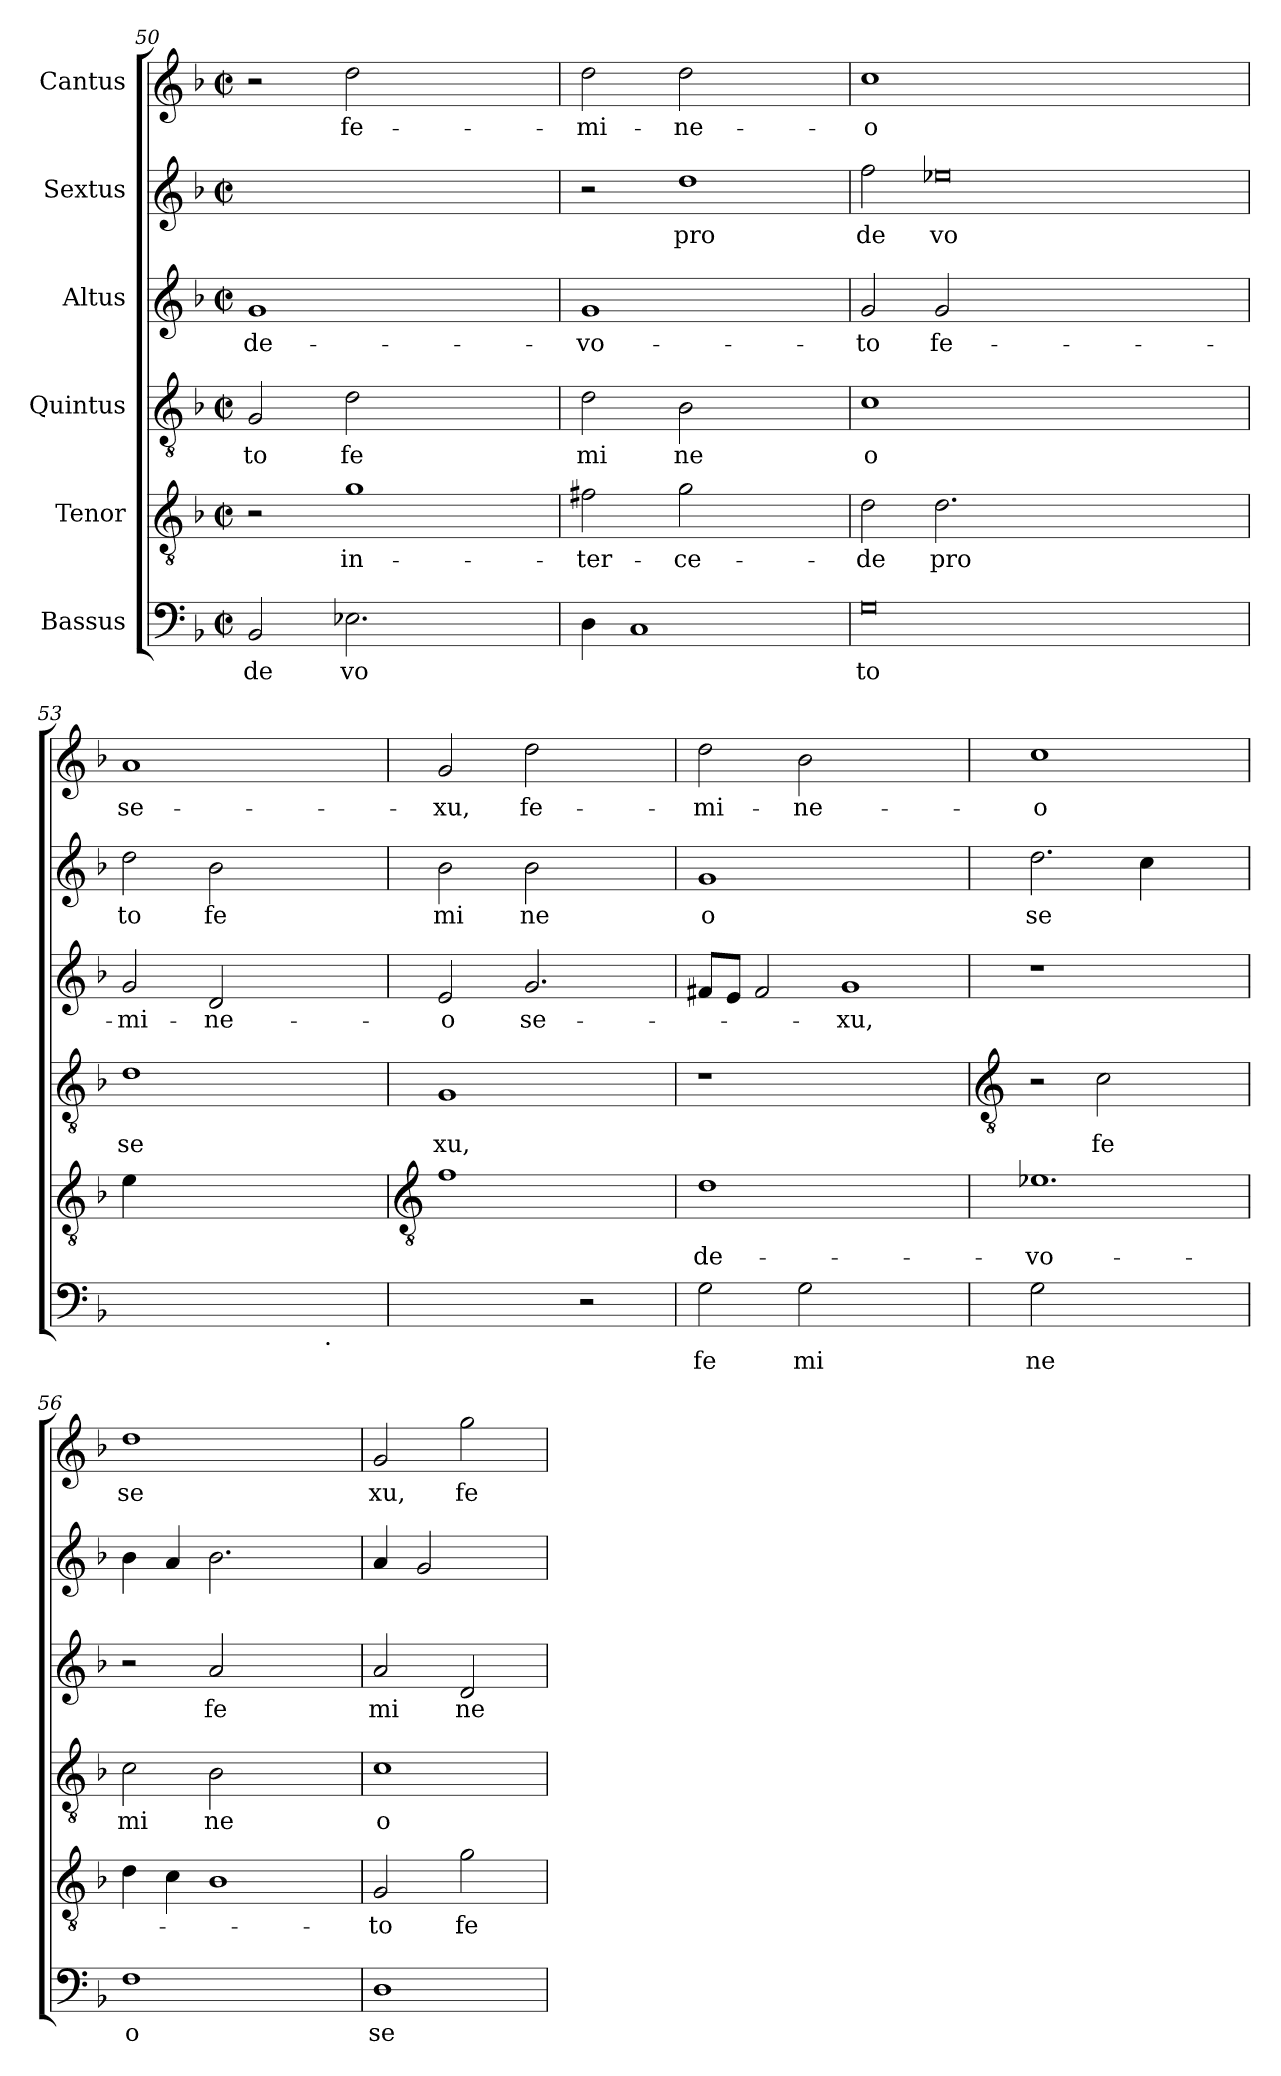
**kern	**text	**kern	**text	**kern	**text	**kern	**text	**kern	**text	**kern	**text
*part6	*part6	*part5	*part5	*part4	*part4	*part3	*part3	*part2	*part2	*part1	*part1
*staff6	*staff6	*staff5	*staff5	*staff4	*staff4	*staff3	*staff3	*staff2	*staff2	*staff1	*staff1
*I"Bassus	*	*I"Tenor	*	*I"Quintus	*	*I"Altus	*	*I"Sextus	*	*I"Cantus	*
!!LO:LB:g=z
*clefF4	*	*clefGv2	*	*clefGv2	*	*clefG2	*	*clefG2	*	*clefG2	*
*k[b-]	*	*k[b-]	*	*k[b-]	*	*k[b-]	*	*k[b-]	*	*k[b-]	*
*F:	*	*F:	*	*F:	*	*F:	*	*F:	*	*F:	*
*M2/2	*	*M2/2	*	*M2/2	*	*M2/2	*	*M2/2	*	*M2/2	*
*met(c|)	*	*met(c|)	*	*met(c|)	*	*met(c|)	*	*met(c|)	*	*met(c|)	*
=50A	=50A	=50A	=50A	=50A	=50A	=50A	=50A	=50A	=50A	=50A	=50A
!	!LO:LY:b	!	!	!	!LO:LY:b	!	!LO:LY:b	!	!	!	!
2BB-/	de	2r	.	2G/	to	1g	de-	4ryy	.	2r	.
.	.	.	.	.	.	.	.	4ryy	.	.	.
!	!LO:LY:b	!	!LO:LY:b	!	!LO:LY:b	!	!	!	!	!	!LO:LY:b
2.E-X\	vo	1g	in-	2d\	fe	.	.	4ryy	.	2dd\	fe-
.	.	.	.	.	.	.	.	32ryy	.	.	.
.	.	.	.	.	.	.	.	2ryy	.	.	.
.	.	.	.	2ryy	.	2ryy	.	.	.	2ryy	.
4ryy	.	.	.	.	.	.	.	.	.	.	.
.	.	.	.	.	.	.	.	8..ryy	.	.	.
!!LO:LB:g=z
=51A	=51A	=51A	=51A	=51A	=51A	=51A	=51A	=51A	=51A	=51A	=51A
!	!	!	!LO:LY:b	!	!LO:LY:b	!	!LO:LY:b	!	!	!	!LO:LY:b
4D\	.	2f#X\	-ter-	2d\	mi	1g	-vo-	2r	.	2dd\	-mi-
1C	.	.	.	.	.	.	.	.	.	.	.
!	!	!	!LO:LY:b	!	!LO:LY:b	!	!	!	!LO:LY:b	!	!LO:LY:b
.	.	2g\	-ce-	2B-\	ne	.	.	1dd	pro	2dd\	-ne-
.	.	2ryy	.	2ryy	.	2ryy	.	.	.	2ryy	.
4ryy	.	.	.	.	.	.	.	.	.	.	.
=52	=52	=52	=52	=52	=52	=52	=52	=52	=52	=52	=52
!	!LO:LY:b	!	!LO:LY:b	!	!LO:LY:b	!	!LO:LY:b	!	!LO:LY:b	!	!LO:LY:b
0G	to	2d\	-de	1c	o	2g/	-to	2ff\	de	1cc	-o
!	!	!	!LO:LY:b	!	!	!	!LO:LY:b	!	!LO:LY:b	!	!
.	.	2.d\	pro	.	.	2g/	fe-	0ee-X	vo	.	.
.	.	.	.	1.ryy	.	1.ryy	.	.	.	1.ryy	.
.	.	1ryy	.	.	.	.	.	.	.	.	.
2ryy	.	.	.	.	.	.	.	.	.	.	.
.	.	4ryy	.	.	.	.	.	.	.	.	.
=53A	=53A	=53A	=53A	=53A	=53A	=53A	=53A	=53A	=53A	=53A	=53A
!	!	!	!	!	!LO:LY:b	!	!LO:LY:b	!	!LO:LY:b	!	!LO:LY:b
4ryy	.	4e\	.	1d	se	2g/	-mi-	2dd\	to	1a	se-
4ryy	.	32%31ryy	.	.	.	.	.	.	.	.	.
!	!	!	!	!	!	!	!LO:LY:b	!	!LO:LY:b	!	!
4ryy	.	.	.	.	.	2d/	-ne-	2b-\	fe	.	.
32ryy	.	.	.	.	.	.	.	.	.	.	.
32ryy	.	.	.	.	.	.	.	.	.	.	.
32ryy	.	.	.	.	.	.	.	.	.	.	.
32ryy	.	.	.	.	.	.	.	.	.	.	.
32ryy	.	.	.	.	.	.	.	.	.	.	.
32ryy	.	.	.	.	.	.	.	.	.	.	.
!LO:TX:b:t=.	!	!	!	!	!	!	!	!	!	!	!
32ryy	.	.	.	.	.	.	.	.	.	.	.
4ryy	.	.	.	.	.	.	.	.	.	.	.
.	.	.	.	8..ryy	.	8..ryy	.	8..ryy	.	8..ryy	.
!!LO:LB:g=z
=54A	=54A	=54A	=54A	=54A	=54A	=54A	=54A	=54A	=54A	=54A	=54A
*	*	*clefGv2	*	*	*	*	*	*	*	*	*
!	!	!	!	!	!LO:LY:b	!	!LO:LY:b	!	!LO:LY:b	!	!LO:LY:b
4ryy	.	1f	.	1G	xu,	2e/	-o	2b-\	mi	2g/	-xu,
4ryy	.	.	.	.	.	.	.	.	.	.	.
!	!	!	!	!	!	!	!LO:LY:b	!	!LO:LY:b	!	!LO:LY:b
4ryy	.	.	.	.	.	2.g/	se-	2b-\	ne	2dd\	fe-
32ryy	.	.	.	.	.	.	.	.	.	.	.
2r	.	.	.	.	.	.	.	.	.	.	.
.	.	4ryy	.	4ryy	.	.	.	4ryy	.	4ryy	.
.	.	32ryy	.	32ryy	.	32ryy	.	32ryy	.	32ryy	.
=54B	=54B	=54B	=54B	=54B	=54B	=54B	=54B	=54B	=54B	=54B	=54B
!	!LO:LY:b	!	!LO:LY:b	!	!	!	!	!	!LO:LY:b	!	!LO:LY:b
2G\	fe	1d	de-	1r	.	8f#X/L	.	1g	o	2dd\	-mi-
.	.	.	.	.	.	8e/J	.	.	.	.	.
.	.	.	.	.	.	2f#/	.	.	.	.	.
!	!LO:LY:b	!	!	!	!	!	!	!	!	!	!LO:LY:b
2G\	mi	.	.	.	.	.	.	.	.	2b-\	-ne-
!	!	!	!	!	!	!	!LO:LY:b	!	!	!	!
.	.	.	.	.	.	1g	-xu,	.	.	.	.
2.ryy	.	2.ryy	.	2.ryy	.	.	.	2.ryy	.	2.ryy	.
!!LO:LB:g=z
=55	=55	=55	=55	=55	=55	=55	=55	=55	=55	=55	=55
*	*	*	*	*clefGv2	*	*	*	*	*	*	*
!	!LO:LY:b	!	!LO:LY:b	!	!	!	!	!	!LO:LY:b	!	!LO:LY:b
2G\	ne	1.e-X	-vo-	2r	.	1r	.	2.dd\	se	1cc	-o
!	!	!	!	!	!LO:LY:b	!	!	!	!	!	!
1ryy	.	.	.	2c\	fe	.	.	.	.	.	.
.	.	.	.	.	.	.	.	4cc\	.	.	.
.	.	.	.	2ryy	.	2ryy	.	2ryy	.	2ryy	.
!!LO:LB:g=z
=56A	=56A	=56A	=56A	=56A	=56A	=56A	=56A	=56A	=56A	=56A	=56A
!	!LO:LY:b	!	!	!	!LO:LY:b	!	!	!	!	!	!LO:LY:b
1F	o	4d\	.	2c\	mi	2r	.	4b-\	.	1dd	se
.	.	4c\	.	.	.	.	.	4a/	.	.	.
!	!	!	!	!	!LO:LY:b	!	!LO:LY:b	!	!	!	!
.	.	1B-	.	2B-\	ne	2a/	fe	2.b-\	.	.	.
2ryy	.	.	.	2ryy	.	2ryy	.	.	.	2ryy	.
.	.	.	.	.	.	.	.	4ryy	.	.	.
=57	=57	=57	=57	=57	=57	=57	=57	=57	=57	=57	=57
!	!LO:LY:b	!	!LO:LY:b	!	!LO:LY:b	!	!LO:LY:b	!	!	!	!LO:LY:b
1D	se	2G/	-to	1c	o	2a/	mi	4a/	.	2g/	xu,
.	.	.	.	.	.	.	.	2g/	.	.	.
!	!	!	!LO:LY:b	!	!	!	!LO:LY:b	!	!	!	!LO:LY:b
.	.	2g\	fe-	.	.	2d/	ne	.	.	2gg\	fe
.	.	.	.	.	.	.	.	4ryy	.	.	.
=	=	=	=	=	=	=	=	=	=	=	=
*-	*-	*-	*-	*-	*-	*-	*-	*-	*-	*-	*-
